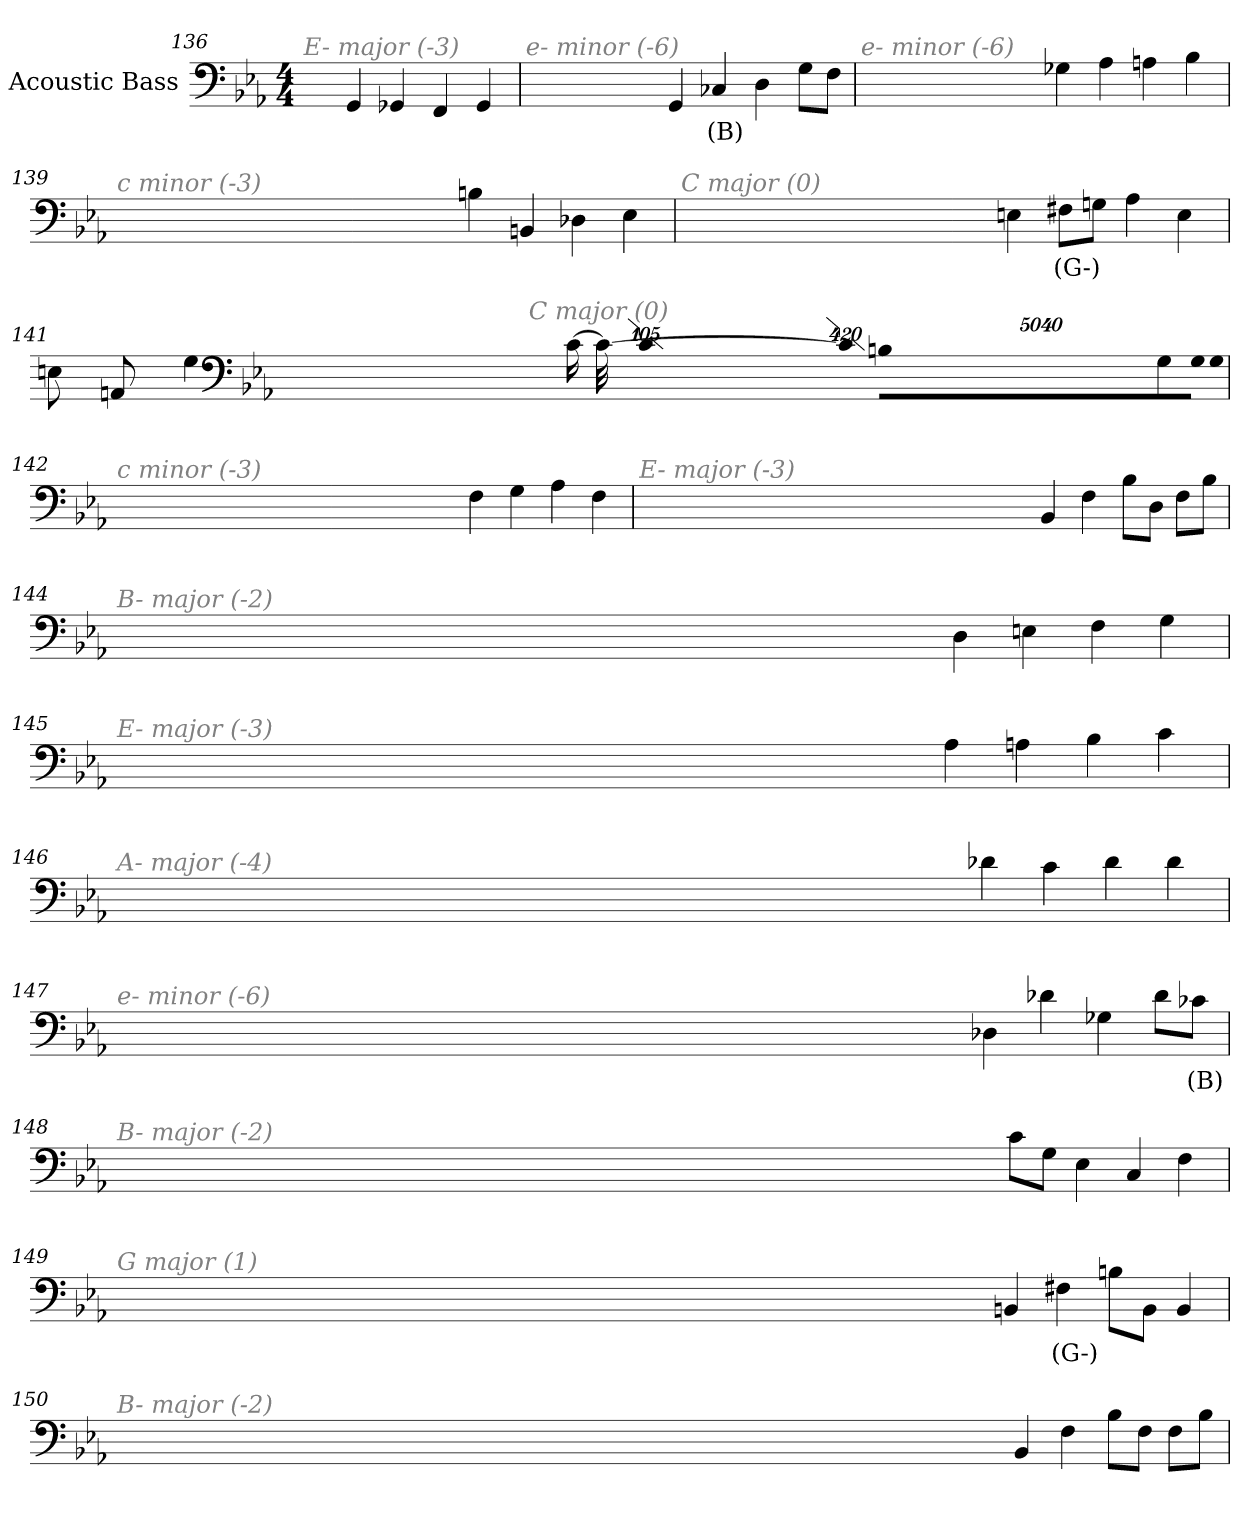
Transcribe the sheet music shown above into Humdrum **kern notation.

**kern	**text
*part1	*part1
*staff1	*staff1
*I"Acoustic Bass	*
*clefF4	*
*ITrd7c12	*
*k[b-e-a-]	*
*E-:	*
*M4/4	*
=136	=136
!LO:TX:i:color=#808080:t=E- major (-3)	!
4GGG	.
4GGG-X	.
4FFF	.
4GGG-	.
=137	=137
!LO:TX:i:color=#808080:t=e- minor (-6)	!
4GGG	.
4CC-Xi	(B)
4DD	.
8GGL	.
8FFJ	.
=138	=138
!LO:TX:i:color=#808080:t=e- minor (-6)	!
4GG-X	.
4AA-	.
4AAn	.
4BB-	.
=139	=139
!LO:TX:i:color=#808080:t=c minor (-3)	!
4BBn	.
4BBBn	.
4DD-X	.
4EE-	.
=140	=140
!LO:TX:i:color=#808080:t=C major (0)	!
4EEn	.
8FF#XiL	(G-)
8GGnJ	.
4AA-	.
4EE	.
=141	=141
!LO:TX:i:color=#808080:t=C major (0)	!
4GG	.
!LO:N:vis=8	!
40320%3347GGL	.
!LO:N:vis=8	!
40320%3347GG	.
!LO:N:vis=8	!
40320%3347BBnJ	.
!LO:N:vis=1024	!
[13440%13CL	.
16CL_	.
32CL_	.
!LO:N:vis=1024%31	!
13440%407CL]	.
8GGJ	.
8EEnL	.
8AAAnJ	.
=142	=142
!LO:TX:i:color=#808080:t=c minor (-3)	!
4FF	.
4GG	.
4AA-	.
4FF	.
=143	=143
!LO:TX:i:color=#808080:t=E- major (-3)	!
4BBB-	.
4FF	.
8BB-L	.
8DDJ	.
8FFL	.
8BB-J	.
=144	=144
!LO:TX:i:color=#808080:t=B- major (-2)	!
4DD	.
4EEn	.
4FF	.
4GG	.
=145	=145
!LO:TX:i:color=#808080:t=E- major (-3)	!
4AA-	.
4AAn	.
4BB-	.
4C	.
=146	=146
!LO:TX:i:color=#808080:t=A- major (-4)	!
4D-X	.
4C	.
4D-	.
4D-	.
=147	=147
!LO:TX:i:color=#808080:t=e- minor (-6)	!
4DD-X	.
4D-X	.
4GG-X	.
8D-L	.
8C-XiJ	(B)
=148	=148
!LO:TX:i:color=#808080:t=B- major (-2)	!
8CL	.
8GGJ	.
4EE-	.
4CC	.
4FF	.
=149	=149
!LO:TX:i:color=#808080:t=G major (1)	!
4BBBn	.
4FF#Xi	(G-)
8BBnL	.
8BBBJ	.
4BBB	.
=150	=150
!LO:TX:i:color=#808080:t=B- major (-2)	!
4BBB-	.
4FF	.
8BB-L	.
8FFJ	.
8FFL	.
8BB-J	.
=	=
*-	*-
